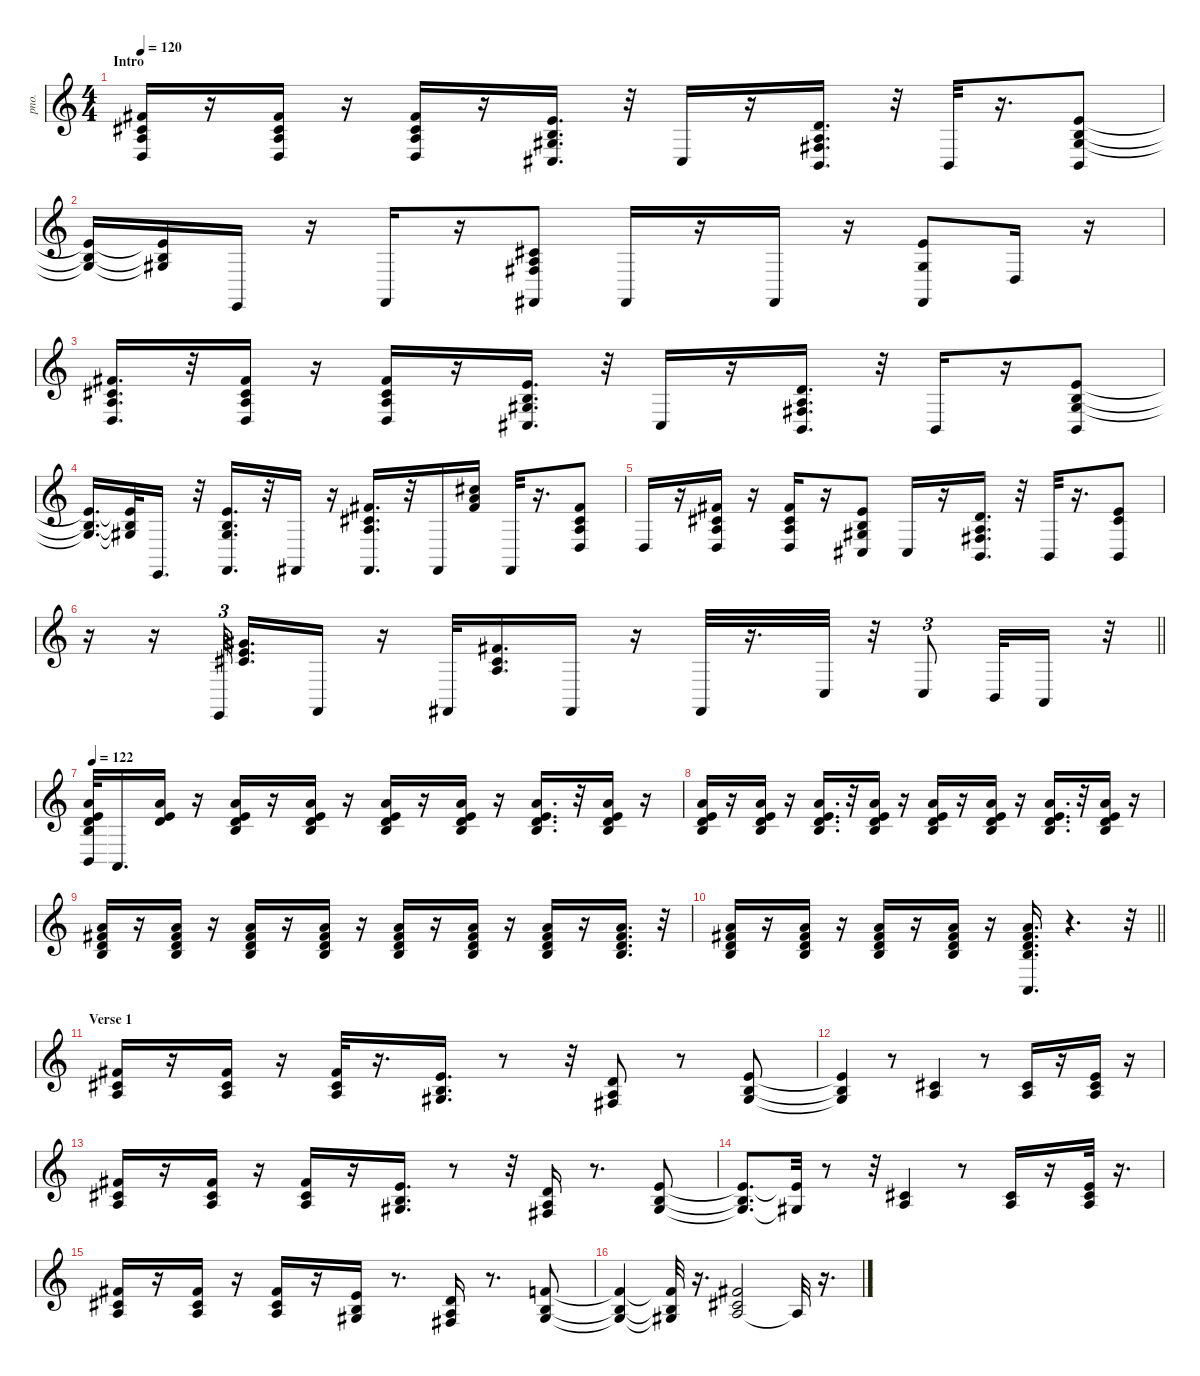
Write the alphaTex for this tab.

\defaultSystemsLayout 4
\hideDynamics
\bracketExtendMode nobrackets
\otherSystemsTrackNameOrientation horizontal
\track ("Piano" "pno.") {instrument brightacousticpiano}
\staff {score}
\tuning (E4 B3 G3 D3 A2 E2)
\ts (4 4)
\beaming (8 2 2 2 2)
\section ("" "Intro")
\tempo 120
\clef g2
\ks c
(2.1{acc #} 2.2{acc #} 2.3 0.4).16{dy ff instrument brightacousticpiano beam Up} r.16{beam Up} (2.1{acc #} 2.2{acc #} 2.3 0.4).16{beam Up} r.16{beam Up} (2.1{acc #} 2.2{acc #} 2.3 0.4).16{beam Up} r.16{beam Up} (0.1 0.2 6.4{acc #} 4.5{acc #}).16{d beam Up} r.32{beam Up} 4.5{acc #}.16{beam Up} r.16{beam Up} (3.2 2.3 4.4{acc #} 2.5).16{d beam Up} r.32{beam Up} 2.5.32{beam Up} r.16{d beam Up} (0.1 0.2 1.3{acc #} 2.5).8{beam Up} |
(0.1{t} 0.2{t} 1.3{t acc #}).16{beam Up} (0.1{t} 0.2{t} 1.3{t acc #}).16{beam Up} 0.6.16{beam Up} r.16{beam Up} 1.6.16{beam Up} r.16{beam Up} (2.2{acc #} 2.3 4.4{acc #} 2.6{acc #}).8{beam Up} 2.6{acc #}.16{beam Up} r.16{beam Up} 2.6{acc #}.16{beam Up} r.16{beam Up} (0.1 1.3{acc #} 2.6{acc #}).8{beam Up} 0.4.16{beam Up} r.16{beam Up} |
(2.1{acc #} 2.2{acc #} 2.3 0.4).16{d beam Up} r.32{beam Up} (2.1{acc #} 2.2{acc #} 2.3 0.4).16{beam Up} r.16{beam Up} (2.1{acc #} 2.2{acc #} 2.3 0.4).16{beam Up} r.16{beam Up} (0.1 0.2 6.4{acc #} 4.5{acc #}).16{d beam Up} r.32{beam Up} 4.5{acc #}.16{beam Up} r.16{beam Up} (3.2 2.3 4.4{acc #} 2.5).16{d beam Up} r.32{beam Up} 2.5.16{beam Up} r.16{beam Up} (0.1 0.2 1.3{acc #} 2.5).8{beam Up} |
(0.1{t} 0.2{t} 1.3{t acc #}).16{d beam Up} (0.1{t} 0.2{t} 1.3{t acc #}).32{beam Up} 0.6.16{d beam Up} r.32{beam Up} (0.1 0.2 1.3{acc #} 1.6).16{d beam Up} r.32{beam Up} 2.6{acc #}.16{beam Up} r.16{beam Up} (2.1{acc #} 2.2{acc #} 2.3 2.6{acc #}).16{d beam Up} r.32{beam Up} 2.6{acc #}.16{beam Up} (9.1{acc #} 10.2 11.3{acc #}).16{beam Up} 2.6{acc #}.32{beam Up} r.16{d beam Up} (2.1{acc #} 2.2{acc #} 2.3 0.4).8{beam Up} |
0.4.16{beam Up} r.16{beam Up} (2.1{acc #} 2.2{acc #} 2.3 0.4).16{beam Up} r.16{beam Up} (2.1{acc #} 2.2{acc #} 2.3 0.4).16{beam Up} r.16{beam Up} (0.1 0.2 6.4{acc #} 4.5{acc #}).8{beam Up} 4.5{acc #}.16{beam Up} r.16{beam Up} (3.2 2.3 4.4{acc #} 2.5).16{d beam Up} r.32{beam Up} 2.5.32{beam Up} r.16{d beam Up} (0.1 2.2{acc #} 2.5).8{beam Up} |
\barLineRight lightlight
r.16{beam Down} r.16{beam Down} 0.6.64{tu (3 2) beam Up} (4.1{acc #} 5.2 6.3{acc #}).16{d beam Up} 1.6.16{beam Up} r.16{beam Up} 2.6{acc #}.32{beam Up} (2.1{acc #} 2.2{acc #} 2.3).16{d beam Up} 2.6{acc #}.16{beam Up} r.16{beam Up} 2.6{acc #}.32{beam Up} r.16{d beam Up} 3.5.32{beam Up} r.32{beam Up} 3.5.8{tu (3 2) beam Up} 2.5.32{beam Up} 0.5.16{beam Up} r.32{beam Up} |
\tempo 122
(0.1 10.2 7.3 9.4 7.6).32{beam Up} 0.5.16{d beam Up} (5.1 5.2 7.3).16{beam Up} r.16{beam Up} (0.1 10.2 7.3 9.4).16{beam Up} r.16{beam Up} (0.1 10.2 7.3 9.4).16{beam Up} r.16{beam Up} (0.1 10.2 7.3 9.4).16{beam Up} r.16{beam Up} (0.1 10.2 7.3 9.4).16{beam Up} r.16{beam Up} (0.1 10.2 7.3 9.4).16{d beam Up} r.32{beam Up} (0.1 10.2 7.3 9.4).16{beam Up} r.16{beam Up} |
(0.1 10.2 7.3 9.4).16{beam Up} r.16{beam Up} (0.1 10.2 7.3 9.4).16{beam Up} r.16{beam Up} (0.1 10.2 7.3 9.4).16{d beam Up} r.32{beam Up} (0.1 10.2 7.3 9.4).16{beam Up} r.16{beam Up} (0.1 10.2 7.3 9.4).16{beam Up} r.16{beam Up} (0.1 10.2 7.3 9.4).16{beam Up} r.16{beam Up} (0.1 10.2 7.3 9.4).16{d beam Up} r.32{beam Up} (0.1 10.2 7.3 9.4).16{beam Up} r.16{beam Up} |
(0.2 14.3 16.4{acc #} 17.5).16{beam Up} r.16{beam Up} (0.2 14.3 16.4{acc #} 17.5).16{beam Up} r.16{beam Up} (0.2 14.3 16.4{acc #} 17.5).16{beam Up} r.16{beam Up} (0.2 14.3 16.4{acc #} 17.5).16{beam Up} r.16{beam Up} (0.2 14.3 16.4{acc #} 17.5).16{beam Up} r.16{beam Up} (0.2 14.3 16.4{acc #} 17.5).16{beam Up} r.16{beam Up} (0.2 14.3 16.4{acc #} 17.5).16{beam Up} r.16{beam Up} (0.2 14.3 16.4{acc #} 17.5).16{d beam Up} r.32{beam Up} |
\barLineRight lightlight
(0.2 14.3 16.4{acc #} 17.5).16{beam Up} r.16{beam Up} (0.2 14.3 16.4{acc #} 17.5).16{beam Up} r.16{beam Up} (0.2 14.3 16.4{acc #} 17.5).16{beam Up} r.16{beam Up} (0.2 14.3 16.4{acc #} 17.5).16{beam Up} r.16{beam Up} (5.1 7.2{acc #} 7.3 9.4 0.5).16{d beam Up} r.4{d beam Up} r.32{beam Up} |
\section ("" "Verse 1")
(7.2{acc #} 6.3{acc #} 7.4).16{beam Up} r.16{beam Up} (7.2{acc #} 6.3{acc #} 7.4).16{beam Up} r.16{beam Up} (7.2{acc #} 6.3{acc #} 7.4).32{beam Up} r.16{d beam Up} (0.1 0.2 6.4{acc #}).16{d beam Up} r.8{beam Up} r.32{beam Up} (3.2 2.3 4.4{acc #}).8{beam Up} r.8{beam Up} (0.1 0.2 1.3{acc #}).8{beam Up} |
(0.1{t} 0.2{t} 1.3{t acc #}).4{beam Up} r.8{beam Up} (2.2{acc #} 2.3).4{beam Up} r.8{beam Up} (2.2{acc #} 2.3).16{beam Up} r.16{beam Up} (0.1 2.2{acc #} 2.3).16{beam Up} r.16{beam Up} |
(2.1{acc #} 2.2{acc #} 2.3).16{beam Up} r.16{beam Up} (2.1{acc #} 2.2{acc #} 2.3).16{beam Up} r.16{beam Up} (2.1{acc #} 2.2{acc #} 2.3).16{beam Up} r.16{beam Up} (0.1 0.2 1.3{acc #}).16{d beam Up} r.8{beam Up} r.32{beam Up} (3.2 2.3 4.4{acc #}).16{beam Up} r.8{d beam Up} (0.1 0.2 1.3{acc #}).8{beam Up} |
(0.1{t} 0.2{t} 1.3{t acc #}).8{d beam Up} (0.1{t} 1.3{t acc #}).32{beam Up} r.8{beam Up} r.32{beam Up} (2.2{acc #} 2.3).4{beam Up} r.8{beam Up} (2.2{acc #} 2.3).16{beam Up} r.16{beam Up} (0.1 2.2{acc #} 2.3).32{beam Up} r.16{d beam Up} |
(2.1{acc #} 2.2{acc #} 2.3).16{beam Up} r.16{beam Up} (2.1{acc #} 2.2{acc #} 2.3).16{beam Up} r.16{beam Up} (2.1{acc #} 2.2{acc #} 2.3).16{beam Up} r.16{beam Up} (0.1 0.2 1.3{acc #}).16{beam Up} r.8{d beam Up} (3.2 2.3 4.4{acc #}).16{beam Up} r.8{d beam Up} (1.1 0.2 1.3{acc #}).8{beam Up} |
(1.1{t} 0.2{t} 1.3{t acc #}).4{beam Up} (1.1{t} 0.2{t} 1.3{t acc #}).32{beam Up} r.16{d beam Up} (2.1{acc #} 2.2{acc #} 2.3).2{beam Up} 2.3{t}.32{beam Up} r.16{d beam Up}
